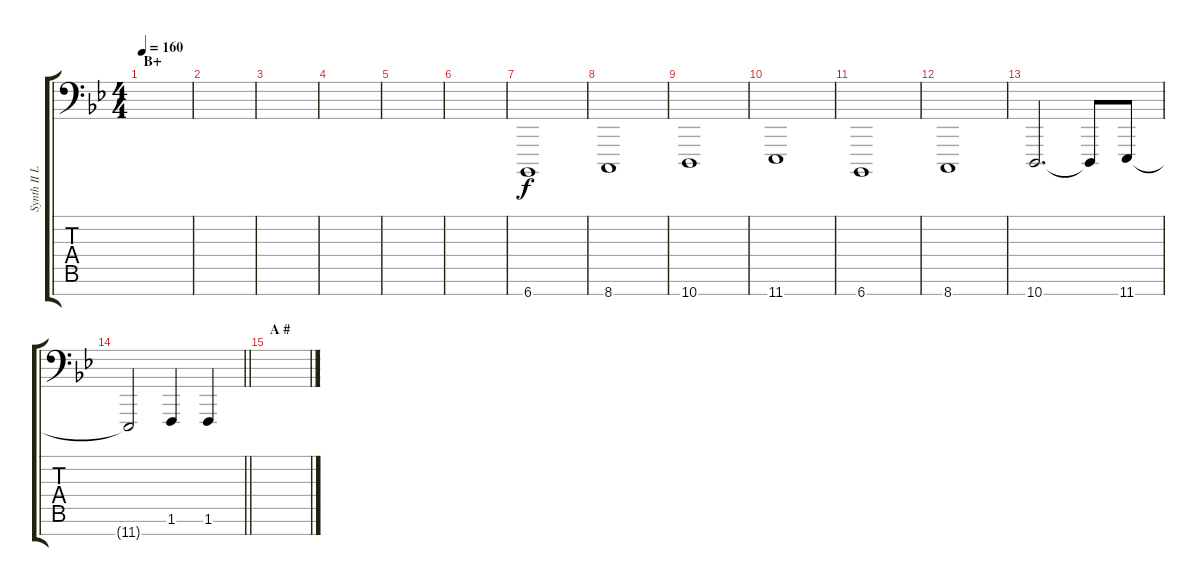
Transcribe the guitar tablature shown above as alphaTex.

\track ("Synth II Left (Kotobuki Tsumugi)" "Synth II L") {instrument electricpiano1}
\staff {score tabs}
\tuning (E4 B3 G3 D3 A2 E1 E0) {hide}
\ts (4 4)
\section ("" "B+")
\tempo 160
\clef f4
\ks bb
|
|
|
|
|
|
6.7.1 |
8.7.1 |
10.7.1 |
11.7.1 |
6.7.1 |
8.7.1 |
10.7.2{d} 10.7{t}.8 11.7.8 |
\barLineRight lightlight
11.7{t}.2 1.6.4 1.6.4 |
\section ("" "A #")
